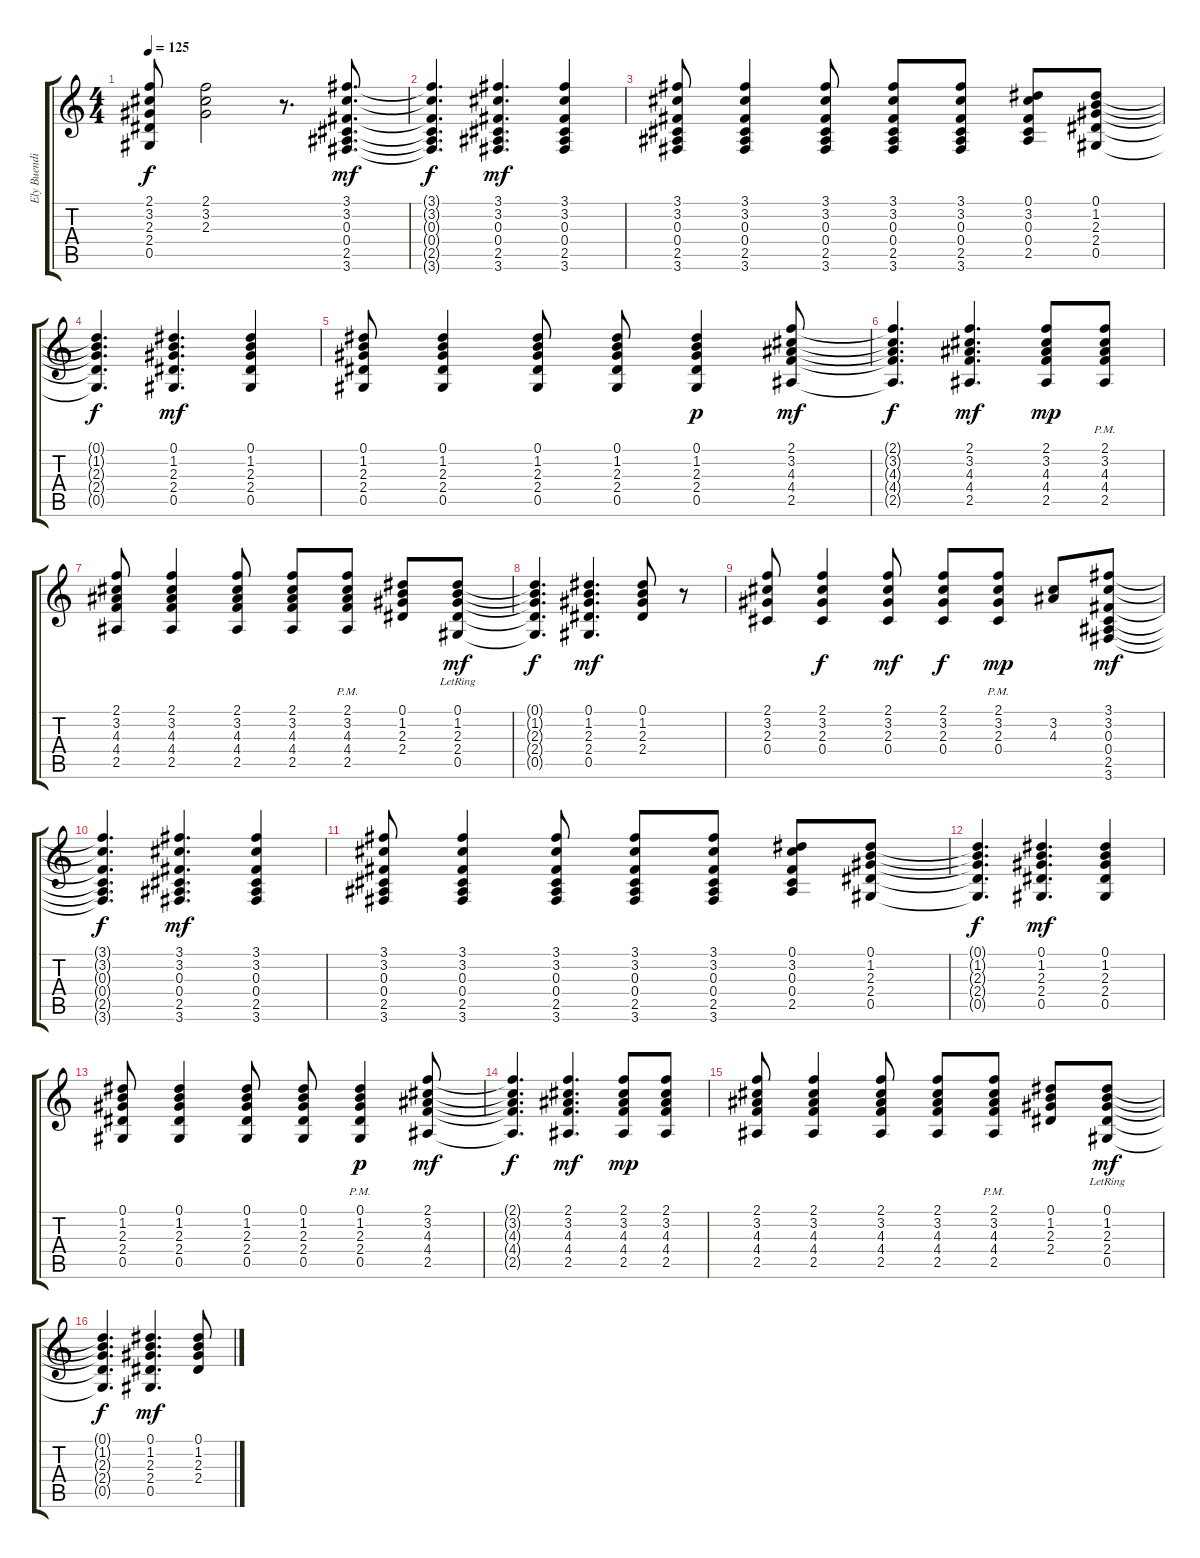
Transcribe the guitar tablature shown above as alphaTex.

\track ("Ely Buendia (Rhythm)" "Ely Buendi") {instrument electricguitarmuted}
\staff {score tabs}
\tuning (Eb4 Bb3 Gb3 Db3 Ab2 Eb2) {hide}
\ts (4 4)
\tempo 125
\clef g2
\ks c
(2.1 3.2 2.3 2.4{t} 0.5{t}).8{dy f} (2.1 3.2 2.3).2 r.8{d} (3.1 3.2 0.3 0.4 2.5 3.6).8{d dy mf} |
(3.1{t} 3.2{t} 0.3{t} 0.4{t} 2.5{t} 3.6{t}).4{d dy f} (3.1 3.2 0.3 0.4 2.5 3.6).4{d dy mf} (3.1 3.2 0.3 0.4 2.5 3.6).4 |
(3.1 3.2 0.3 0.4 2.5 3.6).8 (3.1 3.2 0.3 0.4 2.5 3.6).4 (3.1 3.2 0.3 0.4 2.5 3.6).8 (3.1 3.2 0.3 0.4 2.5 3.6).8 (3.1 3.2 0.3 0.4 2.5 3.6).8 (0.1 3.2 0.3 0.4 2.5).8 (0.1 1.2 2.3 2.4 0.5).8 |
(0.1{t} 1.2{t} 2.3{t} 2.4{t} 0.5{t}).4{d dy f} (0.1 1.2 2.3 2.4 0.5).4{d dy mf} (0.1 1.2 2.3 2.4 0.5).4 |
(0.1 1.2 2.3 2.4 0.5).8 (0.1 1.2 2.3 2.4 0.5).4 (0.1 1.2 2.3 2.4 0.5).8 (0.1 1.2 2.3 2.4 0.5).8 (0.1 1.2 2.3 2.4 0.5).4{dy p} (2.1 3.2 4.3 4.4 2.5).8{dy mf} |
(2.1{t} 3.2{t} 4.3{t} 4.4{t} 2.5{t}).4{d dy f} (2.1 3.2 4.3 4.4 2.5).4{d dy mf} (2.1 3.2 4.3 4.4 2.5).8{dy mp} (2.1{pm} 3.2{pm} 4.3{pm} 4.4{pm} 2.5{pm}).8 |
(2.1 3.2 4.3 4.4 2.5).8 (2.1 3.2 4.3 4.4 2.5).4 (2.1 3.2 4.3 4.4 2.5).8 (2.1 3.2 4.3 4.4 2.5).8 (2.1{pm} 3.2{pm} 4.3{pm} 4.4{pm} 2.5{pm}).8 (0.1 1.2 2.3 2.4).8 (0.1{lr} 1.2{lr} 2.3{lr} 2.4{lr} 0.5{lr}).8{dy mf} |
(0.1{t} 1.2{t} 2.3{t} 2.4{t} 0.5{t}).4{d dy f} (0.1 1.2 2.3 2.4 0.5).4{d dy mf} (0.1 1.2 2.3 2.4).8 r.8 |
(2.1 3.2 2.3 0.4).8 (2.1 3.2 2.3 0.4).4{dy f} (2.1 3.2 2.3 0.4).8{dy mf} (2.1 3.2 2.3 0.4).8{dy f} (2.1{pm} 3.2{pm} 2.3{pm} 0.4{pm}).8{dy mp} (3.2 4.3).8 (3.1 3.2 0.3 0.4 2.5 3.6).8{dy mf} |
(3.1{t} 3.2{t} 0.3{t} 0.4{t} 2.5{t} 3.6{t}).4{d dy f} (3.1 3.2 0.3 0.4 2.5 3.6).4{d dy mf} (3.1 3.2 0.3 0.4 2.5 3.6).4 |
(3.1 3.2 0.3 0.4 2.5 3.6).8 (3.1 3.2 0.3 0.4 2.5 3.6).4 (3.1 3.2 0.3 0.4 2.5 3.6).8 (3.1 3.2 0.3 0.4 2.5 3.6).8 (3.1 3.2 0.3 0.4 2.5 3.6).8 (0.1 3.2 0.3 0.4 2.5).8 (0.1 1.2 2.3 2.4 0.5).8 |
(0.1{t} 1.2{t} 2.3{t} 2.4{t} 0.5{t}).4{d dy f} (0.1 1.2 2.3 2.4 0.5).4{d dy mf} (0.1 1.2 2.3 2.4 0.5).4 |
(0.1 1.2 2.3 2.4 0.5).8 (0.1 1.2 2.3 2.4 0.5).4 (0.1 1.2 2.3 2.4 0.5).8 (0.1 1.2 2.3 2.4 0.5).8 (0.1{pm} 1.2{pm} 2.3{pm} 2.4{pm} 0.5{pm}).4{dy p} (2.1 3.2 4.3 4.4 2.5).8{dy mf} |
(2.1{t} 3.2{t} 4.3{t} 4.4{t} 2.5{t}).4{d dy f} (2.1 3.2 4.3 4.4 2.5).4{d dy mf} (2.1 3.2 4.3 4.4 2.5).8{dy mp} (2.1 3.2 4.3 4.4 2.5).8 |
(2.1 3.2 4.3 4.4 2.5).8 (2.1 3.2 4.3 4.4 2.5).4 (2.1 3.2 4.3 4.4 2.5).8 (2.1 3.2 4.3 4.4 2.5).8 (2.1{pm} 3.2{pm} 4.3{pm} 4.4{pm} 2.5{pm}).8 (0.1 1.2 2.3 2.4).8 (0.1{lr} 1.2{lr} 2.3{lr} 2.4{lr} 0.5{lr}).8{dy mf} |
(0.1{t} 1.2{t} 2.3{t} 2.4{t} 0.5{t}).4{d dy f} (0.1 1.2 2.3 2.4 0.5).4{d dy mf} (0.1 1.2 2.3 2.4).8
